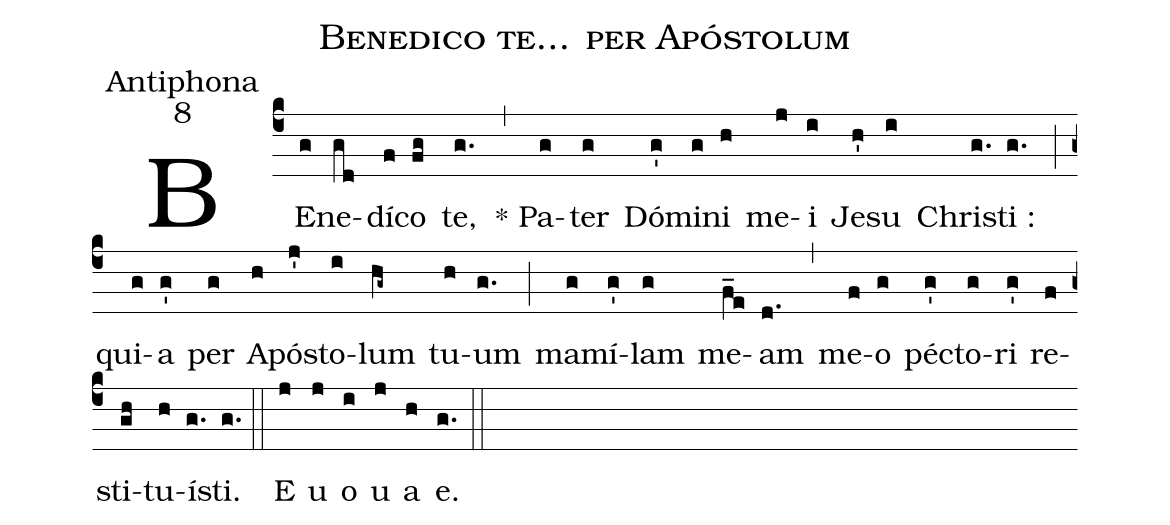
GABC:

name:Benedico te... per Apóstolum;
office-part:Antiphona;
mode:8;
%%
(c4) BE(g)ne(gd)dí(f)co(fg) te,(g.) (,) * Pa(g)ter(g) Dó(g')mi(g)ni(h) me(j)i(i) Je(h')su(i) Chri(g.)sti :(g.) (;) qui(g)a(g') per(g) A(h)pó(j')sto(i)lum(hg~) tu(h)um(g.) (;) ma(g)mí(g')lam(g) me(f_e)am(d.) (,) me(f)o(g) péc(g')to(g)ri(g') re(f)sti(gh)tu(h)í(g.)sti.(g.) (::) E(j) u(j) o(i) u(j) a(h) e.(g.) (::)
